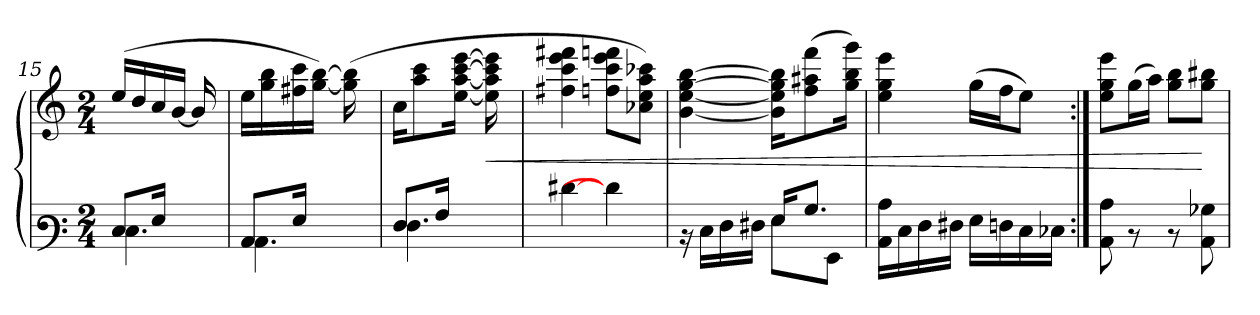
**kern	**kern	**dynam
*part1	*part1	*part1
*staff2	*staff1	*staff1/2
*clefF3	*clefG3	*
*M2/4	*M2/4	*
=15	=15	=15
*^	*	*
8E/L	4.E\	(>16cc/LL	.
.	.	16b/	.
16G/Jk	.	16a/	.
8.ryy	.	[<16g/JJ	.
.	.	16g/LL]	.
.	.	16ryy	.
=16	=16	=16	=16
8C/L	4.C\	16cc\LL	.
.	.	16ee\ 16gg\	.
16G/Jk	.	16dd#X\ 16aa\	.
8.ryy	.	[<16ee\ [>16gg\JJ)	.
.	.	(>16ee\] 16gg\]LL	.
.	.	16ryy	.
=17	=17	=17	=17
8F/L	4.F\	16a\KL	.
.	.	8ff\ 8aa\	.
16A/Jk	.	.	.
8.ryy	.	[<16cc\ [>16ff\ [>16aa\ [>16ccc\Jk	.
!	!	!	!LO:HP:b
.	.	16cc\] 16ff\] 16aa\] 16ccc\]LL	<
.	.	16ryy	.
*v	*v	*	*
=18	=18	=18
[>4f#X\	4dd#X\ 4aa\ 4ccc\ 4ddd#X\	.
4fn\]	8ddn\ 8aa\ 8ccc\ 8dddn\L	.
.	8a-X\ 8cc\ 8ff\ 8aa-X\J)	.
!!LO:LB:g=z
=19	=19	=19
*^	*	*
4ryy	16rC	[<4g\ [>4cc\ [>4ee\ [>4gg\	.
.	16E\LL	.	.
.	16F\	.	.
.	16F#X\JJ	.	.
16G/KL	8G\L	16g\] 16cc\] 16ee\] 16gg\]KL	.
8.B/J	.	(>8dd\ 8ff#\ 8ddd\	.
.	8GG\J	.	.
.	.	16ee\ 16gg\ 16eee\Jk)	.
*v	*v	*	*
=20	=20	=20
16C\ 16c\LL	4cc\ 4ee\ 4ccc\	.
16E\	.	.
16F\	.	.
16F#X\JJ	.	.
16G\LL	(>16ee\LL	.
16Fn\	16dd\J	.
16E\	8cc\J)	.
16E-X\JJ	.	.
=21:|!	=21:|!	=21:|!
8C\ 8c\	8cc\ 8ee\ 8ccc\L	.
8rD	(>16ee\L	.
.	16ff\JJ)	.
8rD	8ee\ 8gg\L	.
8C\ 8B-X\	8ee\ 8gg#X\J	[
=!|	=!|	=!|
*-	*-	*-
